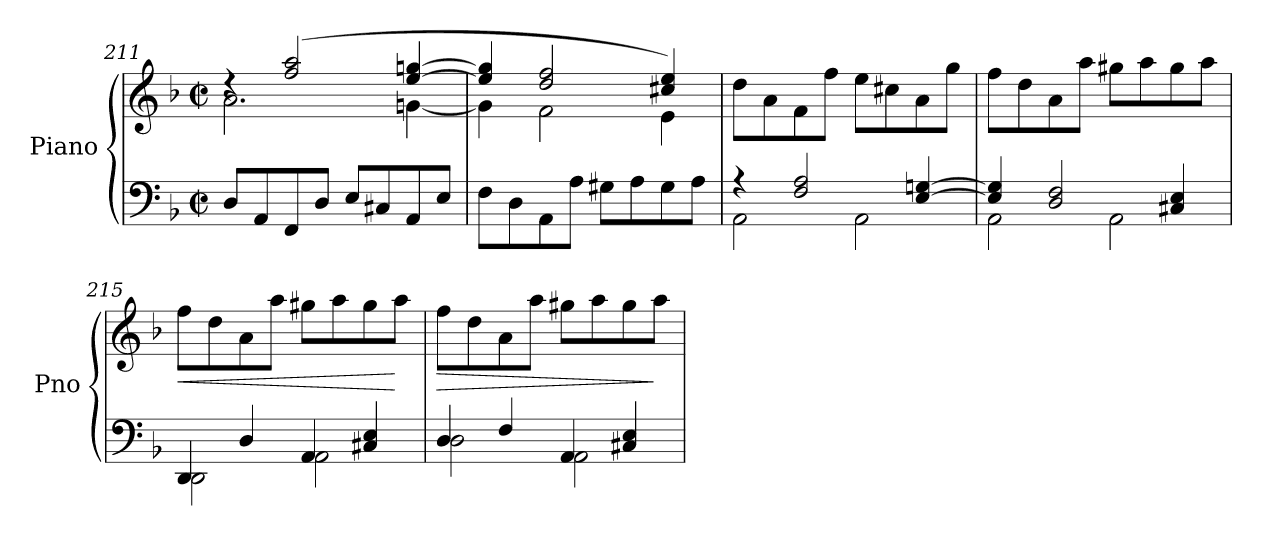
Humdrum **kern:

**kern	**kern	**dynam
*part1	*part1	*part1
*staff2	*staff1	*staff1/2
*I"Piano	*	*
*I'Pno	*	*
*clefF4	*clefG2	*
*k[b-]	*k[b-]	*
*M4/4	*M4/4	*
*met(c|)	*met(c|)	*
=211	=211	=211
*	*^	*
8D/L	4rdd	2.a\	.
8AA/	.	.	.
8FF/	(2ff/ 2aa/	.	.
8D/J	.	.	.
8E/L	.	.	.
8C#X/	.	.	.
8AA/	[4ee/ [4ggn/	[4gn\	.
8E/J	.	.	.
=212	=212	=212	=212
8F\L	4ee/] 4gg/]	4gn\]	.
8D\	.	.	.
8AA\	2dd/ 2ff/	2f\	.
8A\J	.	.	.
8G#X\L	.	.	.
8A\	.	.	.
8G#\	4cc#X/ 4ee/)	4e\	.
8A\J	.	.	.
*	*v	*v	*
=213	=213	=213
*^	*	*
4r	2AA\	8dd\L	.
.	.	8a\	.
2F/ 2A/	.	8f\	.
.	.	8ff\J	.
.	2AA\	8ee\L	.
.	.	8cc#X\	.
[4E/ [4Gn/	.	8a\	.
.	.	8gg\J	.
!!LO:LB:g=z
=214	=214	=214	=214
4E/] 4G/]	2AA\	8ff\L	.
.	.	8dd\	.
2D/ 2F/	.	8a\	.
.	.	8aa\J	.
.	2AA\	8gg#X\L	.
.	.	8aa\	.
4C#X/ 4E/	.	8gg#\	.
.	.	8aa\J	.
=215	=215	=215	=215
!	!	!	!LO:HP:b
4DD/	2DD\	8ff\L	<
.	.	8dd\	.
4D/	.	8a\	.
.	.	8aa\J	.
4AA/	2AA\	8gg#X\L	.
.	.	8aa\	.
4C#X/ 4E/	.	8gg#\	.
.	.	8aa\J	[
=216	=216	=216	=216
!	!	!	!LO:HP:b
4D/	2D\	8ff\L	>
.	.	8dd\	.
4F/	.	8a\	.
.	.	8aa\J	.
4AA/	2AA\	8gg#X\L	.
.	.	8aa\	.
4C#X/ 4E/	.	8gg#\	.
.	.	8aa\J	]
*v	*v	*	*
=	=	=
*-	*-	*-
